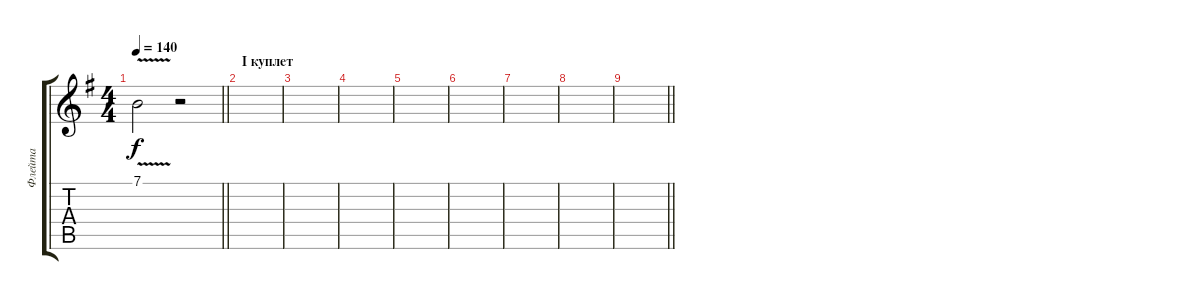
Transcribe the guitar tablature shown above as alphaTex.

\track ("Флейта" "Флейта") {instrument panflute}
\staff {score tabs}
\tuning (E4 B3 G3 D3 A2 E2) {hide}
\ts (4 4)
\tempo 140
\clef g2
\barLineRight lightlight
\ks eminor
7.1{v}.2{dy f} r.2 |
\section ("" "I куплет")
|
|
|
|
|
|
|
\barLineRight lightlight
